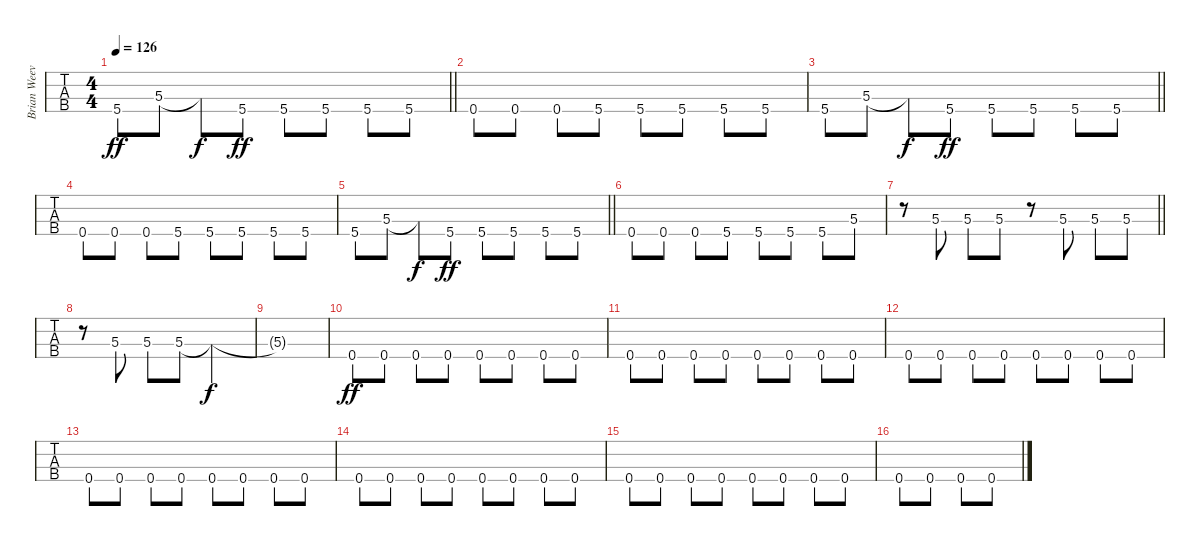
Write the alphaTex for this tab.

\track ("Brian Weever" "Brian Weev") {instrument electricbassfinger}
\staff {tabs}
\tuning (G2 D2 A1 E1) {hide}
\ts (4 4)
\tempo 126
\clef f4
\barLineRight lightlight
\ks c
5.4.8{dy ff} 5.3.8 5.3{t}.8{dy f} 5.4.8{dy ff} 5.4.8 5.4.8 5.4.8 5.4.8 |
0.4.8 0.4.8 0.4.8 5.4.8 5.4.8 5.4.8 5.4.8 5.4.8 |
\barLineRight lightlight
5.4.8 5.3.8 5.3{t}.8{dy f} 5.4.8{dy ff} 5.4.8 5.4.8 5.4.8 5.4.8 |
0.4.8 0.4.8 0.4.8 5.4.8 5.4.8 5.4.8 5.4.8 5.4.8 |
\barLineRight lightlight
5.4.8 5.3.8 5.3{t}.8{dy f} 5.4.8{dy ff} 5.4.8 5.4.8 5.4.8 5.4.8 |
0.4.8 0.4.8 0.4.8 5.4.8 5.4.8 5.4.8 5.4.8 5.3.8 |
\barLineRight lightlight
r.8 5.3.8 5.3.8 5.3.8 r.8 5.3.8 5.3.8 5.3.8 |
r.8 5.3.8 5.3.8 5.3.8 5.3{t}.2{dy f} |
5.3{t}.1 |
0.4.8{dy ff} 0.4.8 0.4.8 0.4.8 0.4.8 0.4.8 0.4.8 0.4.8 |
0.4.8 0.4.8 0.4.8 0.4.8 0.4.8 0.4.8 0.4.8 0.4.8 |
0.4.8 0.4.8 0.4.8 0.4.8 0.4.8 0.4.8 0.4.8 0.4.8 |
0.4.8 0.4.8 0.4.8 0.4.8 0.4.8 0.4.8 0.4.8 0.4.8 |
0.4.8 0.4.8 0.4.8 0.4.8 0.4.8 0.4.8 0.4.8 0.4.8 |
0.4.8 0.4.8 0.4.8 0.4.8 0.4.8 0.4.8 0.4.8 0.4.8 |
0.4.8 0.4.8 0.4.8 0.4.8
